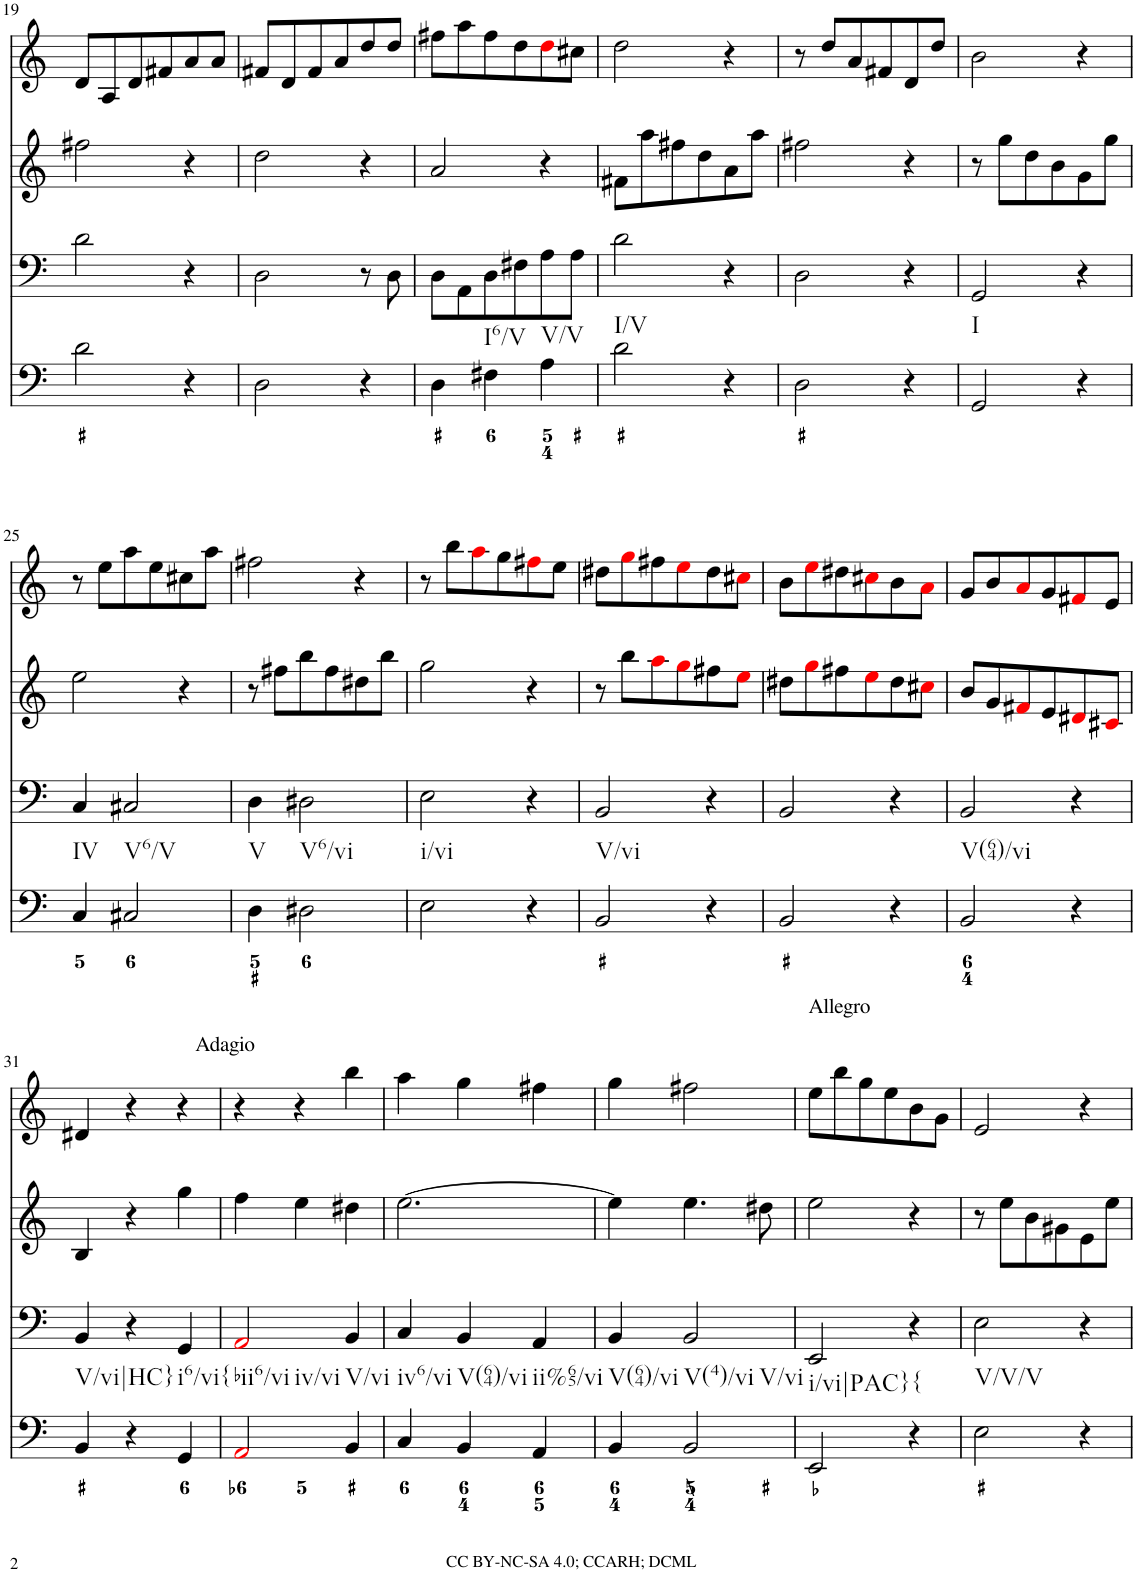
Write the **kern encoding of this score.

**kern	**kern	**kern	**kern
*part4	*part3	*part2	*part1
*staff4	*staff3	*staff2	*staff1
*I"organ	*I"cello	*I"violin	*I"violin
*	*	*I'Vln	*I'Vln
!!LO:PB:g=z
*clefF4	*clefF4	*clefG2	*clefG2
*k[]	*k[]	*k[]	*k[]
*M3/4	*M3/4	*M3/4	*M3/4
=19	=19	=19	=19
2d\	2d\	2ff#X\	8d/L
.	.	.	8A/
.	.	.	8d/
.	.	.	8f#X/
4r	4r	4r	8a/
.	.	.	8a/J
=20	=20	=20	=20
2D\	2D\	2dd\	8f#X/L
.	.	.	8d/
.	.	.	8f#/
.	.	.	8a/
4r	8r	4r	8dd/
.	8D\	.	8dd/J
=21	=21	=21	=21
4D\	8D\L	2a/	8ff#X\L
.	8AA\	.	8aa\
!	!LO:TX:b:t=I6/V	!	!
4F#X\	8D\	.	8ff#\
.	8F#X\	.	8dd\
!	!LO:TX:b:t=V/V	!	!
4A\	8A\	4r	8ddi\
.	8A\J	.	8cc#X\J
=22	=22	=22	=22
!	!LO:TX:b:t=I/V	!	!
2d\	2d\	8f#X\L	2dd\
.	.	8aa\	.
.	.	8ff#X\	.
.	.	8dd\	.
4r	4r	8a\	4r
.	.	8aa\J	.
=23	=23	=23	=23
2D\	2D\	2ff#X\	8r
.	.	.	8dd/L
.	.	.	8a/
.	.	.	8f#X/
4r	4r	4r	8d/
.	.	.	8dd/J
=24	=24	=24	=24
!	!LO:TX:b:t=I	!	!
2GG/	2GG/	8r	2b\
.	.	8gg\L	.
.	.	8dd\	.
.	.	8b\	.
4r	4r	8g\	4r
.	.	8gg\J	.
!!LO:LB:g=z
=25	=25	=25	=25
!	!LO:TX:b:t=IV	!	!
4C/	4C/	2ee\	8r
.	.	.	8ee\L
!	!LO:TX:b:t=V6/V	!	!
2C#X/	2C#X/	.	8aa\
.	.	.	8ee\
.	.	4r	8cc#X\
.	.	.	8aa\J
=26	=26	=26	=26
!	!LO:TX:b:t=V	!	!
4D\	4D\	8r	2ff#X\
.	.	8ff#X\L	.
!	!LO:TX:b:t=V6/vi	!	!
2D#X\	2D#X\	8bb\	.
.	.	8ff#\	.
.	.	8dd#X\	4r
.	.	8bb\J	.
=27	=27	=27	=27
!	!LO:TX:b:t=i/vi	!	!
2E\	2E\	2gg\	8r
.	.	.	8bb\L
.	.	.	8aai\
.	.	.	8gg\
4r	4r	4r	8ff#Xi\
.	.	.	8ee\J
=28	=28	=28	=28
!	!LO:TX:b:t=V/vi	!	!
2BB/	2BB/	8r	8dd#X\L
.	.	8bb\L	8ggi\
.	.	8aai\	8ff#X\
.	.	8ggi\	8eei\
4r	4r	8ff#X\	8dd#\
.	.	8eei\J	8cc#Xi\J
=29	=29	=29	=29
2BB/	2BB/	8dd#X\L	8b\L
.	.	8ggi\	8eei\
.	.	8ff#X\	8dd#X\
.	.	8eei\	8cc#Xi\
4r	4r	8dd#\	8b\
.	.	8cc#Xi\J	8ai\J
=30	=30	=30	=30
!	!LO:TX:b:t=V(64)/vi	!	!
2BB/	2BB/	8b/L	8g/L
.	.	8g/	8b/
.	.	8f#Xi/	8ai/
.	.	8e/	8g/
4r	4r	8d#Xi/	8f#Xi/
.	.	8c#Xi/J	8e/J
!!LO:LB:g=z
=31	=31	=31	=31
!	!LO:TX:b:t=V/vi|HC}	!	!
4BB/	4BB/	4B/	4d#X/
4r	4r	4r	4r
!	!LO:TX:b:t=i6/vi{	!	!
4GG/	4GG/	4gg\	4r
=32	=32	=32	=32
!	!	!	!LO:TX:a:t=Adagio
!	!LO:TX:b:t=bii6/vi	!	!
!	!LO:TX:b:t=iv/vi	!	!
2AAi/	2AAi/	4ff\	4r
.	.	4ee\	4r
!	!LO:TX:b:t=V/vi	!	!
4BB/	4BB/	4dd#X\	4bb\
=33	=33	=33	=33
!	!LO:TX:b:t=iv6/vi	!	!
4C/	4C/	[2.ee\	4aa\
!	!LO:TX:b:t=V(64)/vi	!	!
4BB/	4BB/	.	4gg\
!	!LO:TX:b:t=ii%65/vi	!	!
4AA/	4AA/	.	4ff#X\
=34	=34	=34	=34
!	!LO:TX:b:t=V(64)/vi	!	!
4BB/	4BB/	4ee\]	4gg\
!	!LO:TX:b:t=V(4)/vi	!	!
!	!LO:TX:b:t=V/vi	!	!
2BB/	2BB/	4.ee\	2ff#X\
.	.	8dd#X\	.
=35	=35	=35	=35
!	!	!	!LO:TX:a:t=Allegro
!	!LO:TX:b:t=i/vi|PAC}{	!	!
2EE/	2EE/	2ee\	8ee\L
.	.	.	8bb\
.	.	.	8gg\
.	.	.	8ee\
4r	4r	4r	8b\
.	.	.	8g\J
=36	=36	=36	=36
!	!LO:TX:b:t=V/V/V	!	!
2E\	2E\	8r	2e/
.	.	8ee\L	.
.	.	8b\	.
.	.	8g#X\	.
4r	4r	8e\	4r
.	.	8ee\J	.
=	=	=	=
*-	*-	*-	*-
